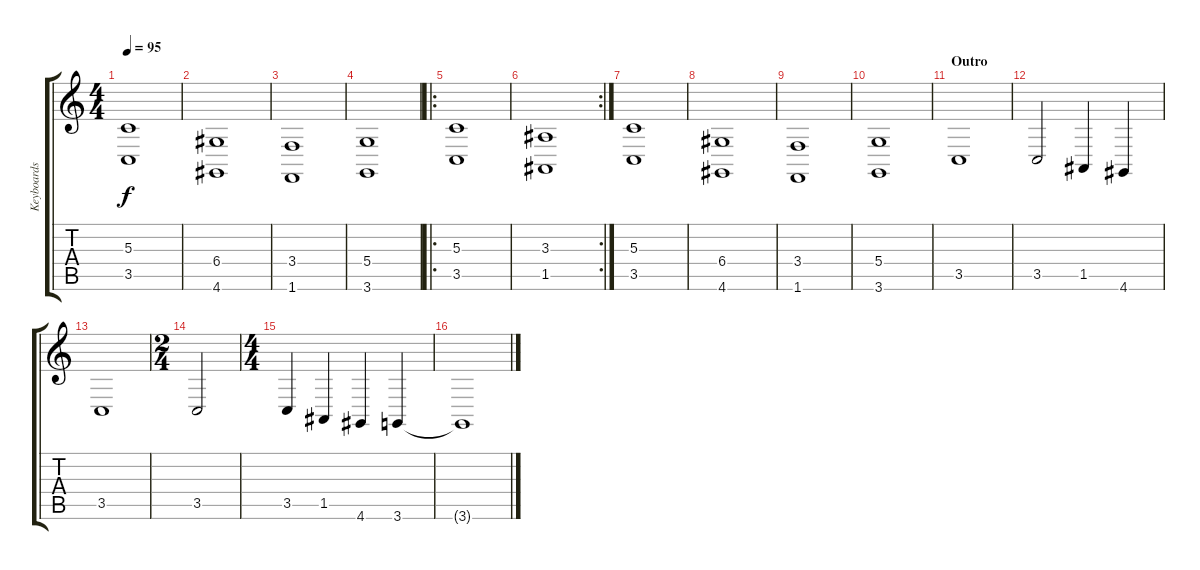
\track ("Keyboards" "Keyboards") {instrument stringensemble1}
\staff {score tabs}
\tuning (E4 B3 G3 D3 A2 E2) {hide}
\ts (4 4)
\tempo 95
\clef g2
\ks c
(5.3 3.5).1{dy f} |
(6.4 4.6).1 |
(3.4 1.6).1 |
(5.4 3.6).1 |
\ro
(5.3 3.5).1 |
\rc 2
(3.3 1.5).1 |
(5.3 3.5).1 |
(6.4 4.6).1 |
(3.4 1.6).1 |
(5.4 3.6).1 |
\section ("" "Outro")
3.5.1 |
3.5.2 1.5.4 4.6.4 |
3.5.1 |
\ts (2 4)
3.5.2 |
\ts (4 4)
3.5.4 1.5.4 4.6.4 3.6.4 |
3.6{t}.1
